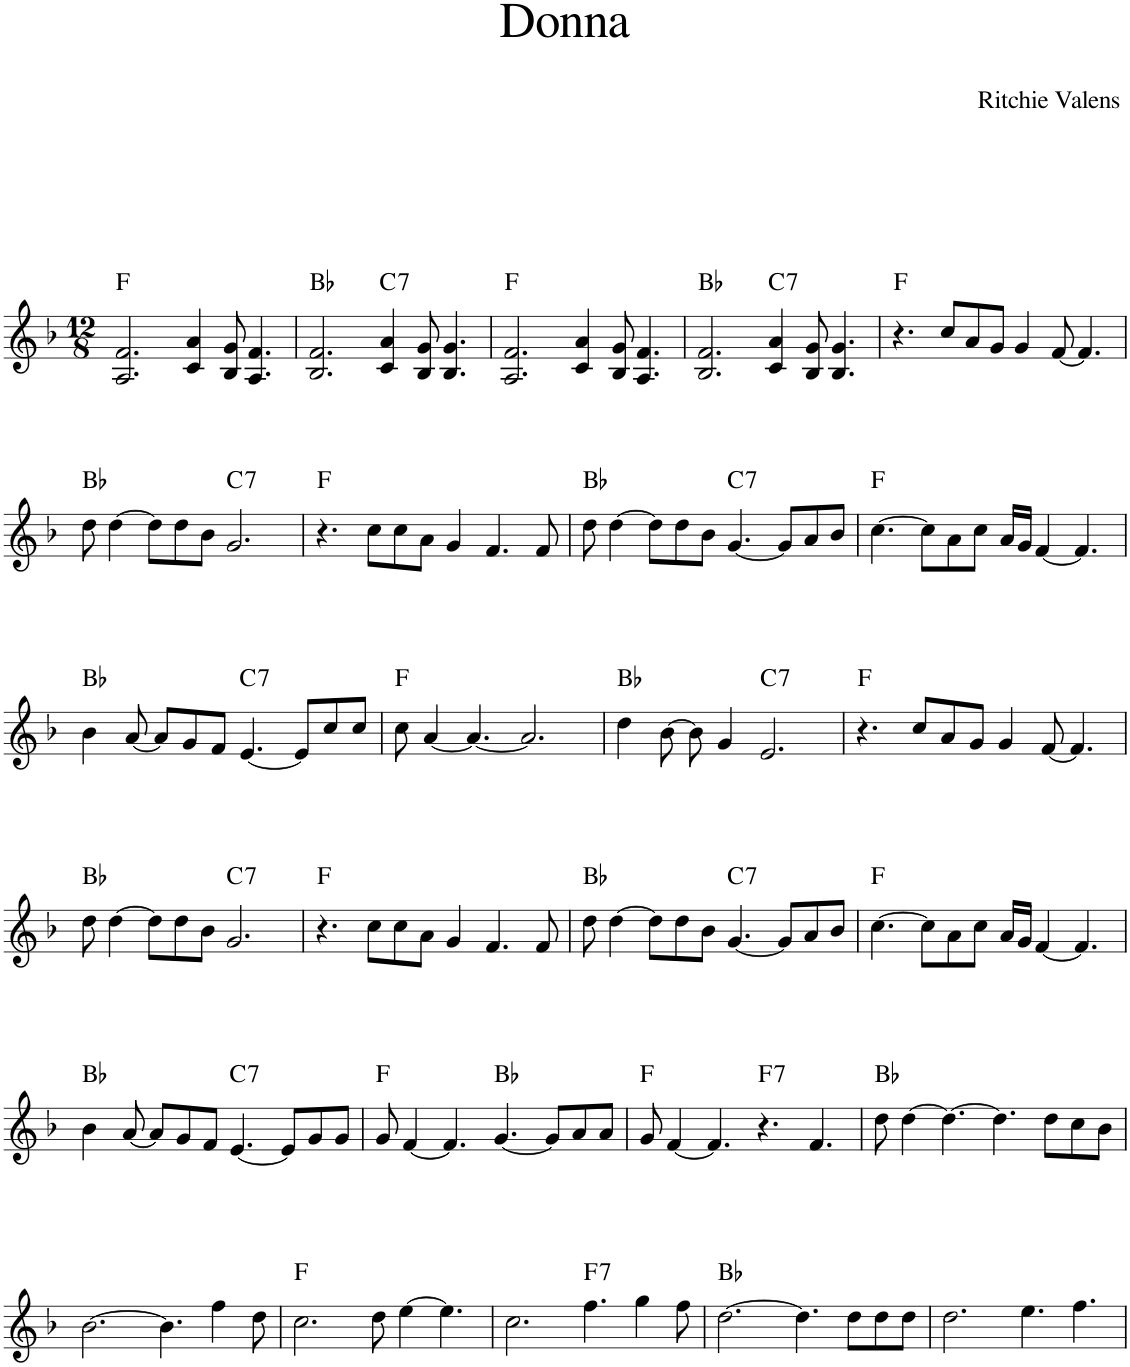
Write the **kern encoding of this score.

**kern	**harte
*part1	*part1
*staff1	*
*I"Piano	*
*I'Pno.	*
*clefG2	*
*k[b-]	*
*M12/8	*
=1	=1
2.A/ 2.f/	F:maj
4c/ 4a/	.
8B-/ 8g/	.
4.A/ 4.f/	.
=2	=2
2.B-/ 2.f/	Bb:maj
!	!LO:H:kt=7
4c/ 4a/	C:7
8B-/ 8g/	.
4.B-/ 4.g/	.
=3	=3
2.A/ 2.f/	F:maj
4c/ 4a/	.
8B-/ 8g/	.
4.A/ 4.f/	.
=4	=4
2.B-/ 2.f/	Bb:maj
!	!LO:H:kt=7
4c/ 4a/	C:7
8B-/ 8g/	.
4.B-/ 4.g/	.
=5	=5
4.r	F:maj
8cc/L	.
8a/	.
8g/J	.
4g/	.
[8f/	.
4.f/]	.
!!LO:LB:g=z
=6	=6
8dd\	Bb:maj
[4dd\	.
8dd\L]	.
8dd\	.
8b-\J	.
!	!LO:H:kt=7
2.g/	C:7
=7	=7
4.r	F:maj
8cc\L	.
8cc\	.
8a\J	.
4g/	.
4.f/	.
8f/	.
=8	=8
8dd\	Bb:maj
[4dd\	.
8dd\L]	.
8dd\	.
8b-\J	.
!	!LO:H:kt=7
[4.g/	C:7
8g/L]	.
8a/	.
8b-/J	.
=9	=9
[4.cc\	F:maj
8cc\L]	.
8a\	.
8cc\J	.
16a/LL	.
16g/JJ	.
[4f/	.
4.f/]	.
!!LO:LB:g=z
=10	=10
4b-\	Bb:maj
[8a/	.
8a/L]	.
8g/	.
8f/J	.
!	!LO:H:kt=7
[4.e/	C:7
8e/L]	.
8cc/	.
8cc/J	.
=11	=11
8cc\	F:maj
[4a/	.
4.a/_	.
2.a/]	.
=12	=12
4dd\	Bb:maj
[8b-\	.
8b-\]	.
4g/	.
!	!LO:H:kt=7
2.e/	C:7
=13	=13
4.r	F:maj
8cc/L	.
8a/	.
8g/J	.
4g/	.
[8f/	.
4.f/]	.
!!LO:LB:g=z
=14	=14
8dd\	Bb:maj
[4dd\	.
8dd\L]	.
8dd\	.
8b-\J	.
!	!LO:H:kt=7
2.g/	C:7
=15	=15
4.r	F:maj
8cc\L	.
8cc\	.
8a\J	.
4g/	.
4.f/	.
8f/	.
=16	=16
8dd\	Bb:maj
[4dd\	.
8dd\L]	.
8dd\	.
8b-\J	.
!	!LO:H:kt=7
[4.g/	C:7
8g/L]	.
8a/	.
8b-/J	.
=17	=17
[4.cc\	F:maj
8cc\L]	.
8a\	.
8cc\J	.
16a/LL	.
16g/JJ	.
[4f/	.
4.f/]	.
!!LO:LB:g=z
=18	=18
4b-\	Bb:maj
[8a/	.
8a/L]	.
8g/	.
8f/J	.
!	!LO:H:kt=7
[4.e/	C:7
8e/L]	.
8g/	.
8g/J	.
=19	=19
8g/	F:maj
[4f/	.
4.f/]	.
[4.g/	Bb:maj
8g/L]	.
8a/	.
8a/J	.
=20	=20
8g/	F:maj
[4f/	.
4.f/]	.
!	!LO:H:kt=7
4.r	F:7
4.f/	.
=21	=21
8dd\	Bb:maj
[4dd\	.
4.dd\_	.
4.dd\]	.
8dd\L	.
8cc\	.
8b-\J	.
!!LO:LB:g=z
=22	=22
[2.b-\	.
4.b-\]	.
4ff\	.
8dd\	.
=23	=23
2.cc\	F:maj
8dd\	.
[4ee\	.
4.ee\]	.
=24	=24
2.cc\	.
!	!LO:H:kt=7
4.ff\	F:7
4gg\	.
8ff\	.
=25	=25
[2.dd\	Bb:maj
4.dd\]	.
8dd\L	.
8dd\	.
8dd\J	.
=26	=26
2.dd\	.
4.ee\	.
4.ff\	.
=	=
*-	*-
